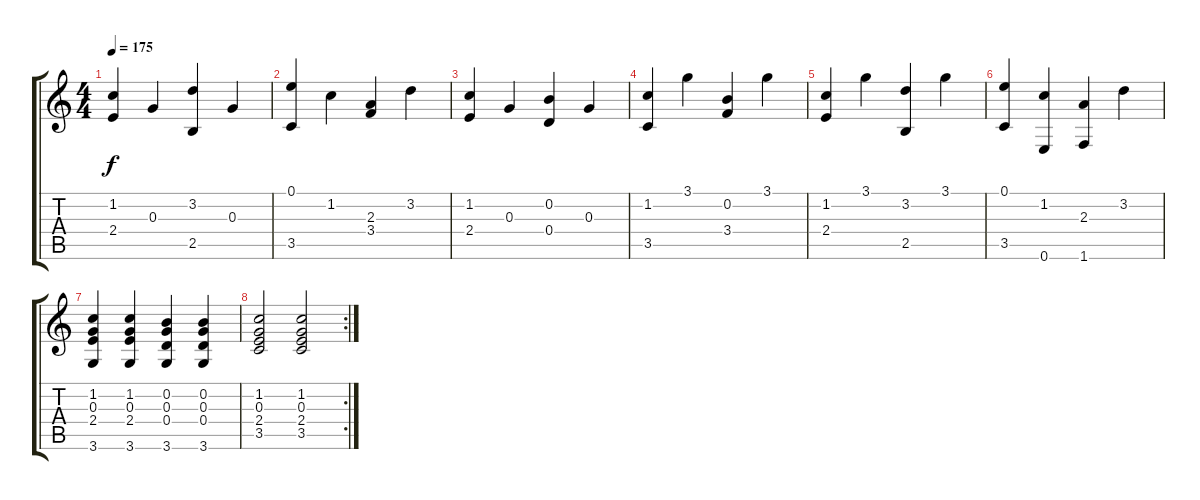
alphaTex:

\track "" {instrument acousticguitarnylon}
\staff {score tabs}
\tuning (E4 B3 G3 D3 A2 E2) {hide}
\ts (4 4)
\tempo 175
\clef g2
\ks c
(1.2 2.4).4{dy f} 0.3.4 (3.2 2.5).4 0.3.4 |
(0.1 3.5).4 1.2.4 (2.3 3.4).4 3.2.4 |
(1.2 2.4).4 0.3.4 (0.2 0.4).4 0.3.4 |
(1.2 3.5).4 3.1.4 (0.2 3.4).4 3.1.4 |
(1.2 2.4).4 3.1.4 (3.2 2.5).4 3.1.4 |
(0.1 3.5).4 (1.2 0.6).4 (2.3 1.6).4 3.2.4 |
(1.2 0.3 2.4 3.6).4 (1.2 0.3 2.4 3.6).4 (0.2 0.3 0.4 3.6).4 (0.2 0.3 0.4 3.6).4 |
\rc 2
(1.2 0.3 2.4 3.5).2 (1.2 0.3 2.4 3.5).2
